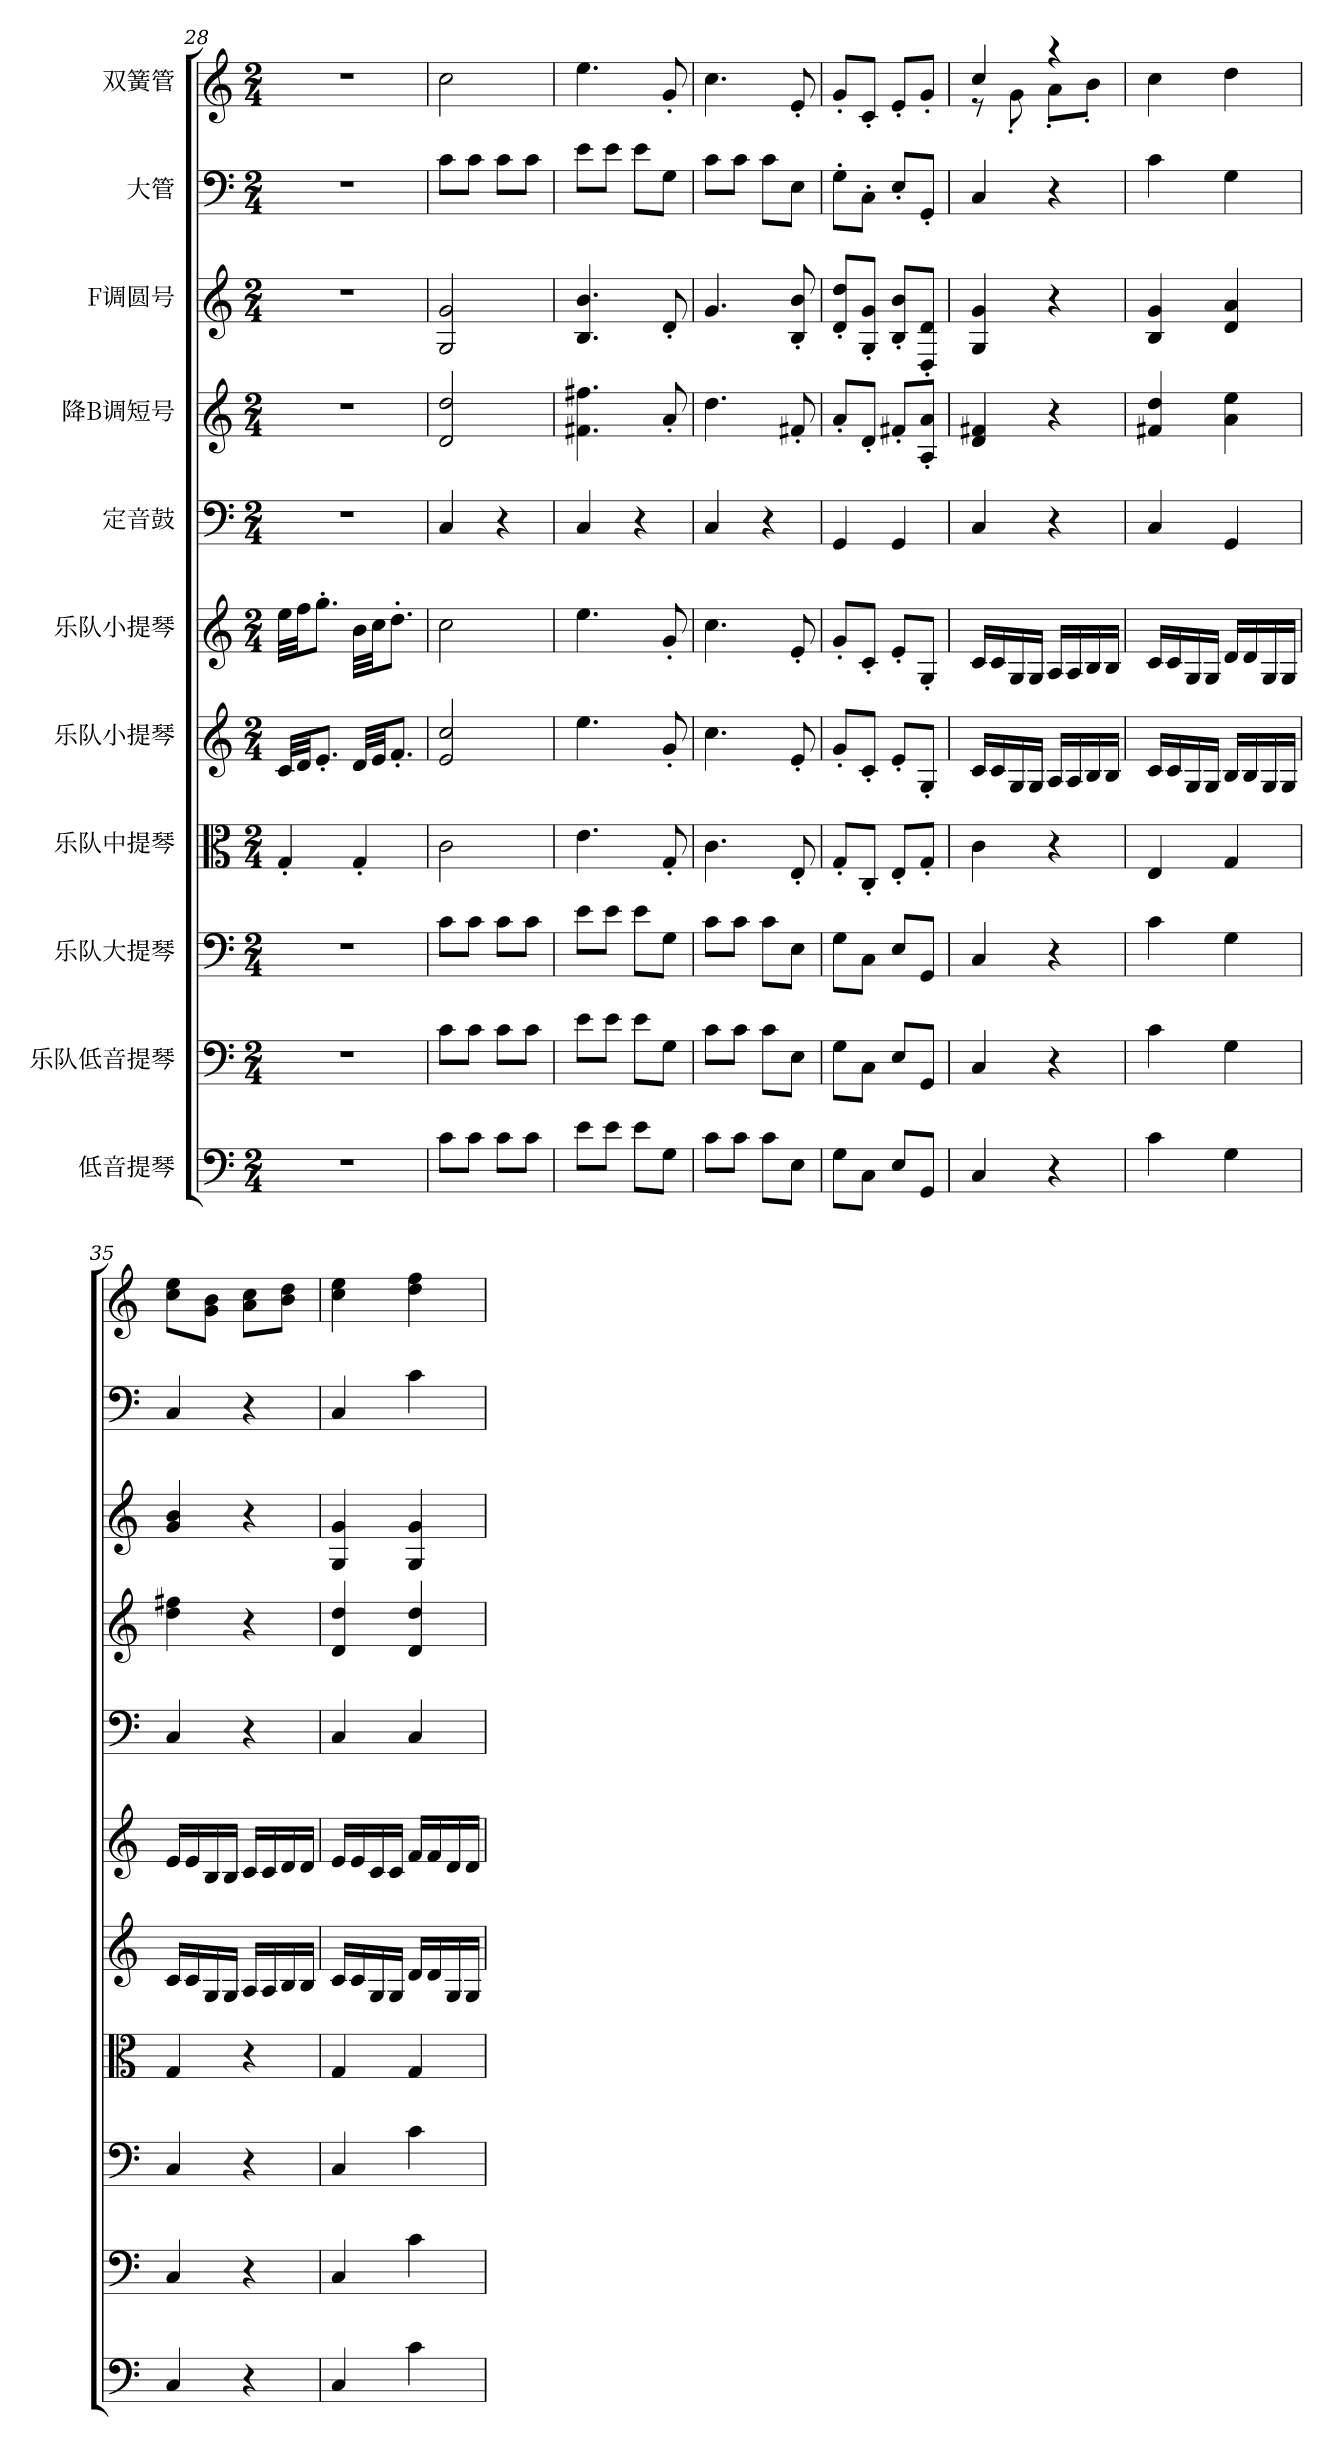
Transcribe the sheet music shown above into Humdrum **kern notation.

**kern	**kern	**kern	**kern	**kern	**kern	**kern	**kern	**kern	**kern	**kern
*part11	*part10	*part9	*part8	*part7	*part6	*part5	*part4	*part3	*part2	*part1
*staff11	*staff10	*staff9	*staff8	*staff7	*staff6	*staff5	*staff4	*staff3	*staff2	*staff1
*I"低音提琴	*I"乐队低音提琴	*I"乐队大提琴	*I"乐队中提琴	*I"乐队小提琴	*I"乐队小提琴	*I"定音鼓	*I"降B调短号	*I"F调圆号	*I"大管	*I"双簧管
*clefF4	*clefF4	*clefF4	*clefC3	*clefG2	*clefG2	*clefF4	*clefG2	*clefG2	*clefF4	*clefG2
*ITrd7c12	*ITrd7c12	*	*	*	*	*	*ITrd1c2	*ITrd4c7	*	*
*k[]	*k[]	*k[]	*k[]	*k[]	*k[]	*k[]	*k[b-e-]	*k[b-]	*k[]	*k[]
*M2/4	*M2/4	*M2/4	*M2/4	*M2/4	*M2/4	*M2/4	*M2/4	*M2/4	*M2/4	*M2/4
*MM155	*MM155	*MM155	*MM155	*MM155	*MM155	*MM155	*MM155	*MM155	*MM155	*MM155
=28	=28	=28	=28	=28	=28	=28	=28	=28	=28	=28
2r	2r	2r	4G'/	32c/LLL	32ee\LLL	2r	2r	2r	2r	2r
.	.	.	.	32d/JJ	32ff\JJ	.	.	.	.	.
.	.	.	.	8.e'/J	8.gg'\J	.	.	.	.	.
.	.	.	4G'/	32d/LLL	32b\LLL	.	.	.	.	.
.	.	.	.	32e/JJ	32cc\JJ	.	.	.	.	.
.	.	.	.	8.f'/J	8.dd'\J	.	.	.	.	.
!!LO:PB:g=z
=29	=29	=29	=29	=29	=29	=29	=29	=29	=29	=29
*	*	*	*	*	*	*	*	*	*	*MM160
8C\L	8C\L	8c\L	2c\	2e/ 2cc/	2cc\	4C/	2c/ 2cc/	2C/ 2c/	8c\L	2cc\
8C\J	8C\J	8c\J	.	.	.	.	.	.	8c\J	.
8C\L	8C\L	8c\L	.	.	.	4r	.	.	8c\L	.
8C\J	8C\J	8c\J	.	.	.	.	.	.	8c\J	.
=30	=30	=30	=30	=30	=30	=30	=30	=30	=30	=30
8E\L	8E\L	8e\L	4.e\	4.ee\	4.ee\	4C/	4.en\ 4.een\	4.E/ 4.e/	8e\L	4.ee\
8E\J	8E\J	8e\J	.	.	.	.	.	.	8e\J	.
8E\L	8E\L	8e\L	.	.	.	4r	.	.	8e\L	.
8GG\J	8GG\J	8G\J	8G'/	8g'/	8g'/	.	8g'/	8G'/	8G\J	8g'/
=31	=31	=31	=31	=31	=31	=31	=31	=31	=31	=31
8C\L	8C\L	8c\L	4.c\	4.cc\	4.cc\	4C/	4.cc\	4.c/	8c\L	4.cc\
8C\J	8C\J	8c\J	.	.	.	.	.	.	8c\J	.
8C\L	8C\L	8c\L	.	.	.	4r	.	.	8c\L	.
8EE\J	8EE\J	8E\J	8E'/	8e'/	8e'/	.	8en'/	8E/' 8e/'	8E\J	8e'/
=32	=32	=32	=32	=32	=32	=32	=32	=32	=32	=32
8GG\L	8GG\L	8G\L	8G'/L	8g'/L	8g'/L	4GG/	8g'/L	8G/' 8g/'L	8G'\L	8g'/L
8CC\J	8CC\J	8C\J	8C'/J	8c'/J	8c'/J	.	8c'/J	8C/' 8c/'J	8C'\J	8c'/J
8EE/L	8EE/L	8E/L	8E'/L	8e'/L	8e'/L	4GG/	8en'/L	8E/' 8e/'L	8E'/L	8e'/L
8GGG/J	8GGG/J	8GG/J	8G'/J	8G'/J	8G'/J	.	8G/' 8g/'J	8GG/' 8G/'J	8GG'/J	8g'/J
=33	=33	=33	=33	=33	=33	=33	=33	=33	=33	=33
*	*	*	*	*	*	*	*	*	*	*^
4CC/	4CC/	4C/	4c\	16c/LL	16c/LL	4C/	4c/ 4en/	4C/ 4c/	4C/	4cc/	8r
.	.	.	.	16c/	16c/	.	.	.	.	.	.
.	.	.	.	16G/	16G/	.	.	.	.	.	8g'\
.	.	.	.	16G/JJ	16G/JJ	.	.	.	.	.	.
4r	4r	4r	4r	16A/LL	16A/LL	4r	4r	4r	4r	4r	8a'\L
.	.	.	.	16A/	16A/	.	.	.	.	.	.
.	.	.	.	16B/	16B/	.	.	.	.	.	8b'\J
.	.	.	.	16B/JJ	16B/JJ	.	.	.	.	.	.
*	*	*	*	*	*	*	*	*	*	*v	*v
!!LO:PB:g=z
=34	=34	=34	=34	=34	=34	=34	=34	=34	=34	=34
4C\	4C\	4c\	4E/	16c/LL	16c/LL	4C/	4en/ 4cc/	4E/ 4c/	4c\	4cc\
.	.	.	.	16c/	16c/	.	.	.	.	.
.	.	.	.	16G/	16G/	.	.	.	.	.
.	.	.	.	16G/JJ	16G/JJ	.	.	.	.	.
4GG\	4GG\	4G\	4G/	16B/LL	16d/LL	4GG/	4g\ 4dd\	4G/ 4d/	4G\	4dd\
.	.	.	.	16B/	16d/	.	.	.	.	.
.	.	.	.	16G/	16G/	.	.	.	.	.
.	.	.	.	16G/JJ	16G/JJ	.	.	.	.	.
=35	=35	=35	=35	=35	=35	=35	=35	=35	=35	=35
4CC/	4CC/	4C/	4G/	16c/LL	16e/LL	4C/	4cc\ 4een\	4c/ 4e/	4C/	8cc\ 8ee\L
.	.	.	.	16c/	16e/	.	.	.	.	.
.	.	.	.	16G/	16B/	.	.	.	.	8g\ 8b\J
.	.	.	.	16G/JJ	16B/JJ	.	.	.	.	.
4r	4r	4r	4r	16A/LL	16c/LL	4r	4r	4r	4r	8a\ 8cc\L
.	.	.	.	16A/	16c/	.	.	.	.	.
.	.	.	.	16B/	16d/	.	.	.	.	8b\ 8dd\J
.	.	.	.	16B/JJ	16d/JJ	.	.	.	.	.
=36	=36	=36	=36	=36	=36	=36	=36	=36	=36	=36
4CC/	4CC/	4C/	4G/	16c/LL	16e/LL	4C/	4c/ 4cc/	4C/ 4c/	4C/	4cc\ 4ee\
.	.	.	.	16c/	16e/	.	.	.	.	.
.	.	.	.	16G/	16c/	.	.	.	.	.
.	.	.	.	16G/JJ	16c/JJ	.	.	.	.	.
4C\	4C\	4c\	4G/	16d/LL	16f/LL	4C/	4c/ 4cc/	4C/ 4c/	4c\	4dd\ 4ff\
.	.	.	.	16d/	16f/	.	.	.	.	.
.	.	.	.	16G/	16d/	.	.	.	.	.
.	.	.	.	16G/JJ	16d/JJ	.	.	.	.	.
=	=	=	=	=	=	=	=	=	=	=
*-	*-	*-	*-	*-	*-	*-	*-	*-	*-	*-
